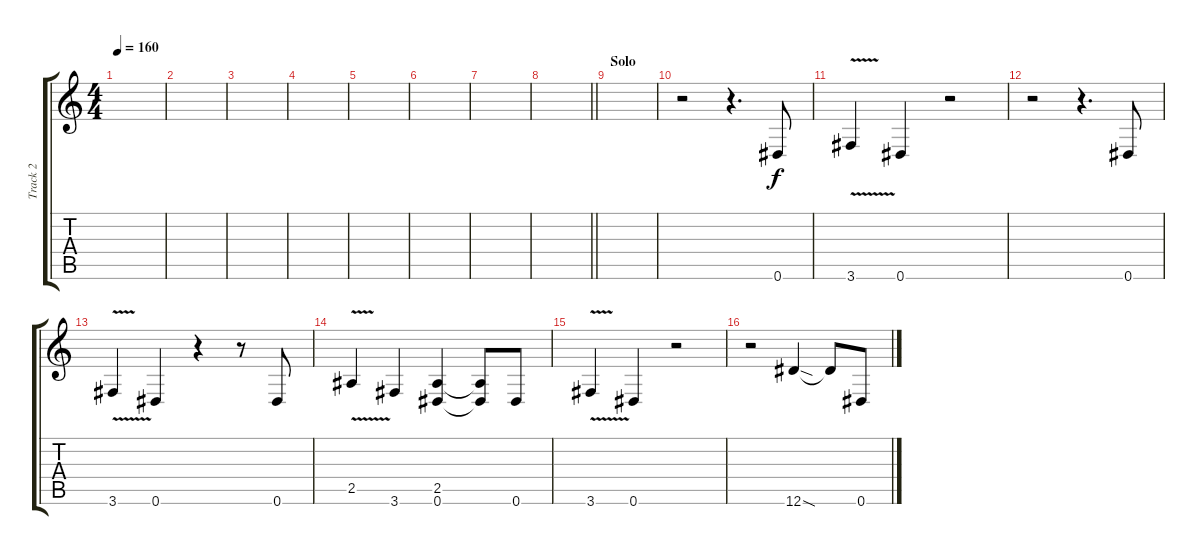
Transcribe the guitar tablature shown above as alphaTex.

\track ("Track 2" "Track 2") {instrument distortionguitar}
\staff {score tabs}
\tuning (Eb4 Bb3 Gb3 Db3 Ab2 Eb2) {hide}
\ts (4 4)
\tempo 160
\clef g2
\ks c
|
|
|
|
|
|
|
\barLineRight lightlight
|
\section ("" "Solo")
|
r.2 r.4{d} 0.6.8 |
3.6{v}.4 0.6.4 r.2 |
r.2 r.4{d} 0.6.8 |
3.6{v}.4 0.6.4 r.4 r.8 0.6.8 |
2.5{v}.4 3.6.4 (2.5 0.6).4 (2.5{t} 0.6{t}).8 0.6.8 |
3.6{v}.4 0.6.4 r.2 |
r.2 12.6{sod}.4 12.6{t}.8 0.6.8
